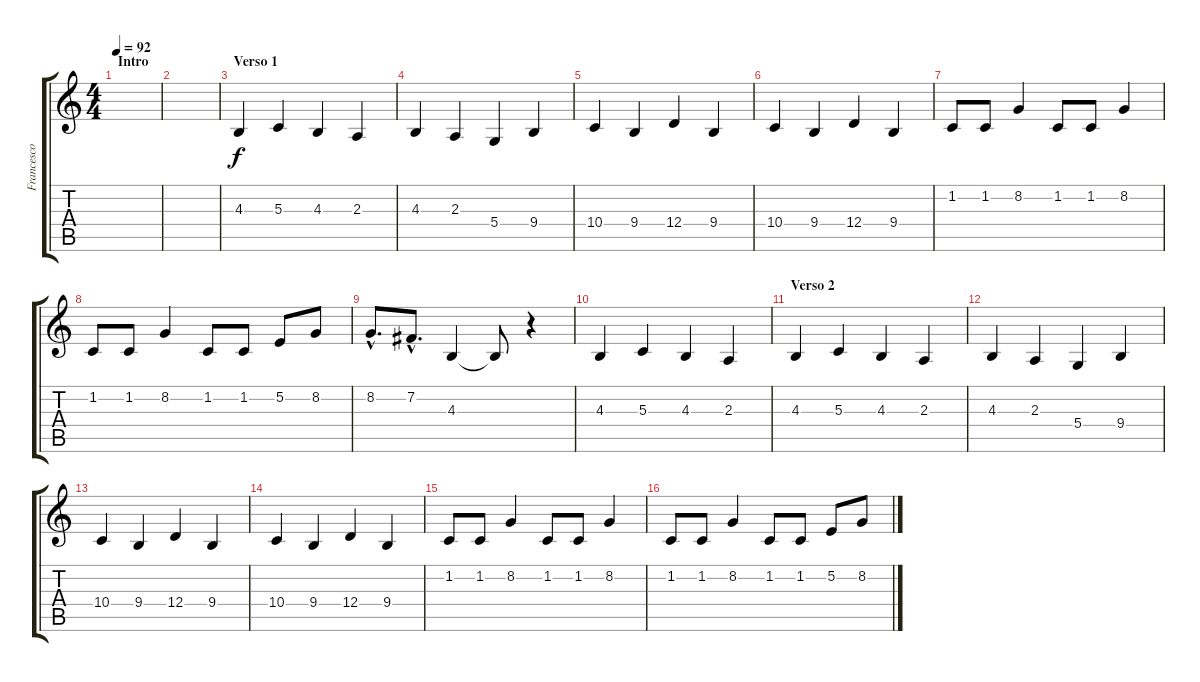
\track ("Francesco (Voce)" "Francesco ") {instrument stringensemble1}
\staff {score tabs}
\tuning (E4 B3 G3 D3 A2 E2) {hide}
\ts (4 4)
\section ("" "Intro")
\tempo 92
\clef g2
\ks c
|
|
\section ("" "Verso 1")
4.3.4 5.3.4 4.3.4 2.3.4 |
4.3.4 2.3.4 5.4.4 9.4.4 |
10.4.4 9.4.4 12.4.4 9.4.4 |
10.4.4 9.4.4 12.4.4 9.4.4 |
1.2.8 1.2.8 8.2.4 1.2.8 1.2.8 8.2.4 |
1.2.8 1.2.8 8.2.4 1.2.8 1.2.8 5.2.8 8.2.8 |
8.2{hac}.8{d} 7.2{hac}.8{d} 4.3.4 4.3{t}.8 r.4 |
4.3.4 5.3.4 4.3.4 2.3.4 |
\section ("" "Verso 2")
4.3.4 5.3.4 4.3.4 2.3.4 |
4.3.4 2.3.4 5.4.4 9.4.4 |
10.4.4 9.4.4 12.4.4 9.4.4 |
10.4.4 9.4.4 12.4.4 9.4.4 |
1.2.8 1.2.8 8.2.4 1.2.8 1.2.8 8.2.4 |
1.2.8 1.2.8 8.2.4 1.2.8 1.2.8 5.2.8 8.2.8
